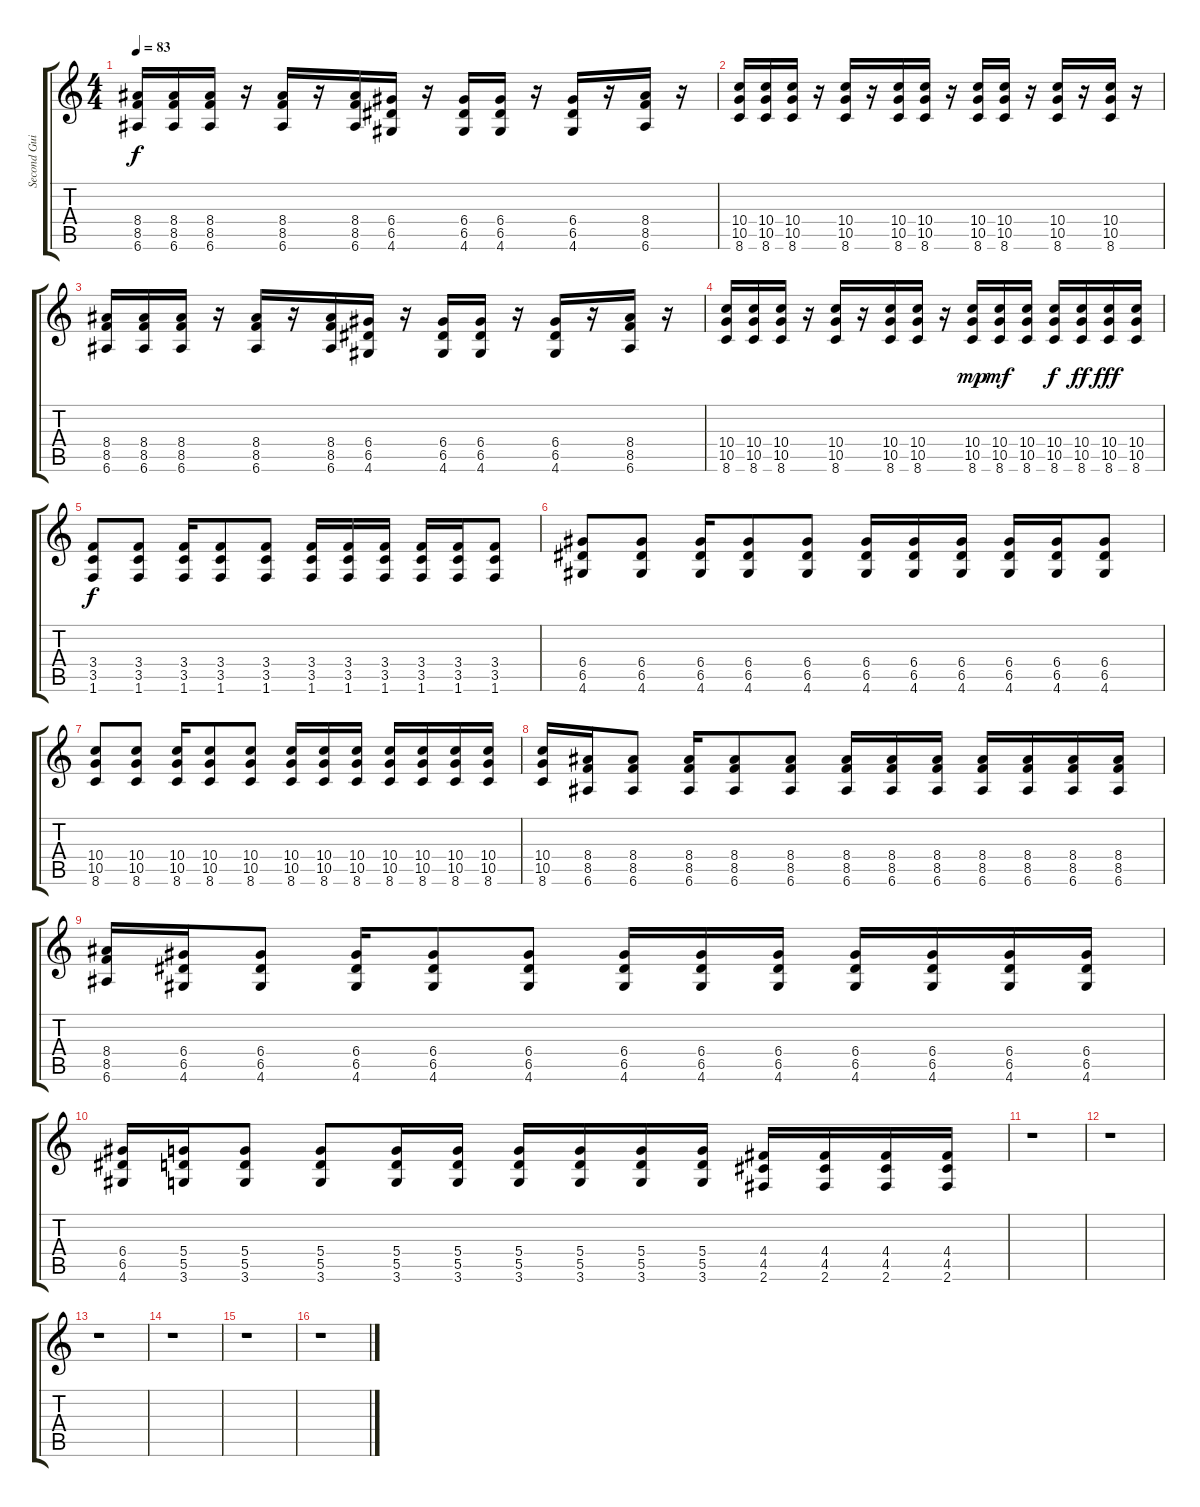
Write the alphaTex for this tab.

\track ("Second Guitar" "Second Gui") {instrument distortionguitar}
\staff {score tabs}
\tuning (E4 B3 G3 D3 A2 E2) {hide}
\ts (4 4)
\tempo 83
\clef g2
\ks c
(8.4 8.5 6.6).16{dy f} (8.4 8.5 6.6).16 (8.4 8.5 6.6).16 r.16 (8.4 8.5 6.6).16 r.16 (8.4 8.5 6.6).16 (6.4 6.5 4.6).16 r.16 (6.4 6.5 4.6).16 (6.4 6.5 4.6).16 r.16 (6.4 6.5 4.6).16 r.16 (8.4 8.5 6.6).16 r.16 |
(10.4 10.5 8.6).16 (10.4 10.5 8.6).16 (10.4 10.5 8.6).16 r.16 (10.4 10.5 8.6).16 r.16 (10.4 10.5 8.6).16 (10.4 10.5 8.6).16 r.16 (10.4 10.5 8.6).16 (10.4 10.5 8.6).16 r.16 (10.4 10.5 8.6).16 r.16 (10.4 10.5 8.6).16 r.16 |
(8.4 8.5 6.6).16 (8.4 8.5 6.6).16 (8.4 8.5 6.6).16 r.16 (8.4 8.5 6.6).16 r.16 (8.4 8.5 6.6).16 (6.4 6.5 4.6).16 r.16 (6.4 6.5 4.6).16 (6.4 6.5 4.6).16 r.16 (6.4 6.5 4.6).16 r.16 (8.4 8.5 6.6).16 r.16 |
(10.4 10.5 8.6).16 (10.4 10.5 8.6).16 (10.4 10.5 8.6).16 r.16 (10.4 10.5 8.6).16 r.16 (10.4 10.5 8.6).16 (10.4 10.5 8.6).16 r.16 (10.4 10.5 8.6).16{dy mp} (10.4 10.5 8.6).16{dy mf} (10.4 10.5 8.6).16 (10.4 10.5 8.6).16{dy f} (10.4 10.5 8.6).16{dy ff} (10.4 10.5 8.6).16{dy fff} (10.4 10.5 8.6).16 |
(3.4 3.5 1.6).8{dy f} (3.4 3.5 1.6).8 (3.4 3.5 1.6).16 (3.4 3.5 1.6).8 (3.4 3.5 1.6).8 (3.4 3.5 1.6).16 (3.4 3.5 1.6).16 (3.4 3.5 1.6).16 (3.4 3.5 1.6).16 (3.4 3.5 1.6).16 (3.4 3.5 1.6).8 |
(6.4 6.5 4.6).8 (6.4 6.5 4.6).8 (6.4 6.5 4.6).16 (6.4 6.5 4.6).8 (6.4 6.5 4.6).8 (6.4 6.5 4.6).16 (6.4 6.5 4.6).16 (6.4 6.5 4.6).16 (6.4 6.5 4.6).16 (6.4 6.5 4.6).16 (6.4 6.5 4.6).8 |
(10.4 10.5 8.6).8 (10.4 10.5 8.6).8 (10.4 10.5 8.6).16 (10.4 10.5 8.6).8 (10.4 10.5 8.6).8 (10.4 10.5 8.6).16 (10.4 10.5 8.6).16 (10.4 10.5 8.6).16 (10.4 10.5 8.6).16 (10.4 10.5 8.6).16 (10.4 10.5 8.6).16 (10.4 10.5 8.6).16 |
(10.4 10.5 8.6).16 (8.4 8.5 6.6).16 (8.4 8.5 6.6).8 (8.4 8.5 6.6).16 (8.4 8.5 6.6).8 (8.4 8.5 6.6).8 (8.4 8.5 6.6).16 (8.4 8.5 6.6).16 (8.4 8.5 6.6).16 (8.4 8.5 6.6).16 (8.4 8.5 6.6).16 (8.4 8.5 6.6).16 (8.4 8.5 6.6).16 |
(8.4 8.5 6.6).16 (6.4 6.5 4.6).16 (6.4 6.5 4.6).8 (6.4 6.5 4.6).16 (6.4 6.5 4.6).8 (6.4 6.5 4.6).8 (6.4 6.5 4.6).16 (6.4 6.5 4.6).16 (6.4 6.5 4.6).16 (6.4 6.5 4.6).16 (6.4 6.5 4.6).16 (6.4 6.5 4.6).16 (6.4 6.5 4.6).16 |
(6.4 6.5 4.6).16 (5.4 5.5 3.6).16 (5.4 5.5 3.6).8 (5.4 5.5 3.6).8 (5.4 5.5 3.6).16 (5.4 5.5 3.6).16 (5.4 5.5 3.6).16 (5.4 5.5 3.6).16 (5.4 5.5 3.6).16 (5.4 5.5 3.6).16 (4.4 4.5 2.6).16 (4.4 4.5 2.6).16 (4.4 4.5 2.6).16 (4.4 4.5 2.6).16 |
r.1 |
r.1 |
r.1 |
r.1 |
r.1 |
r.1
